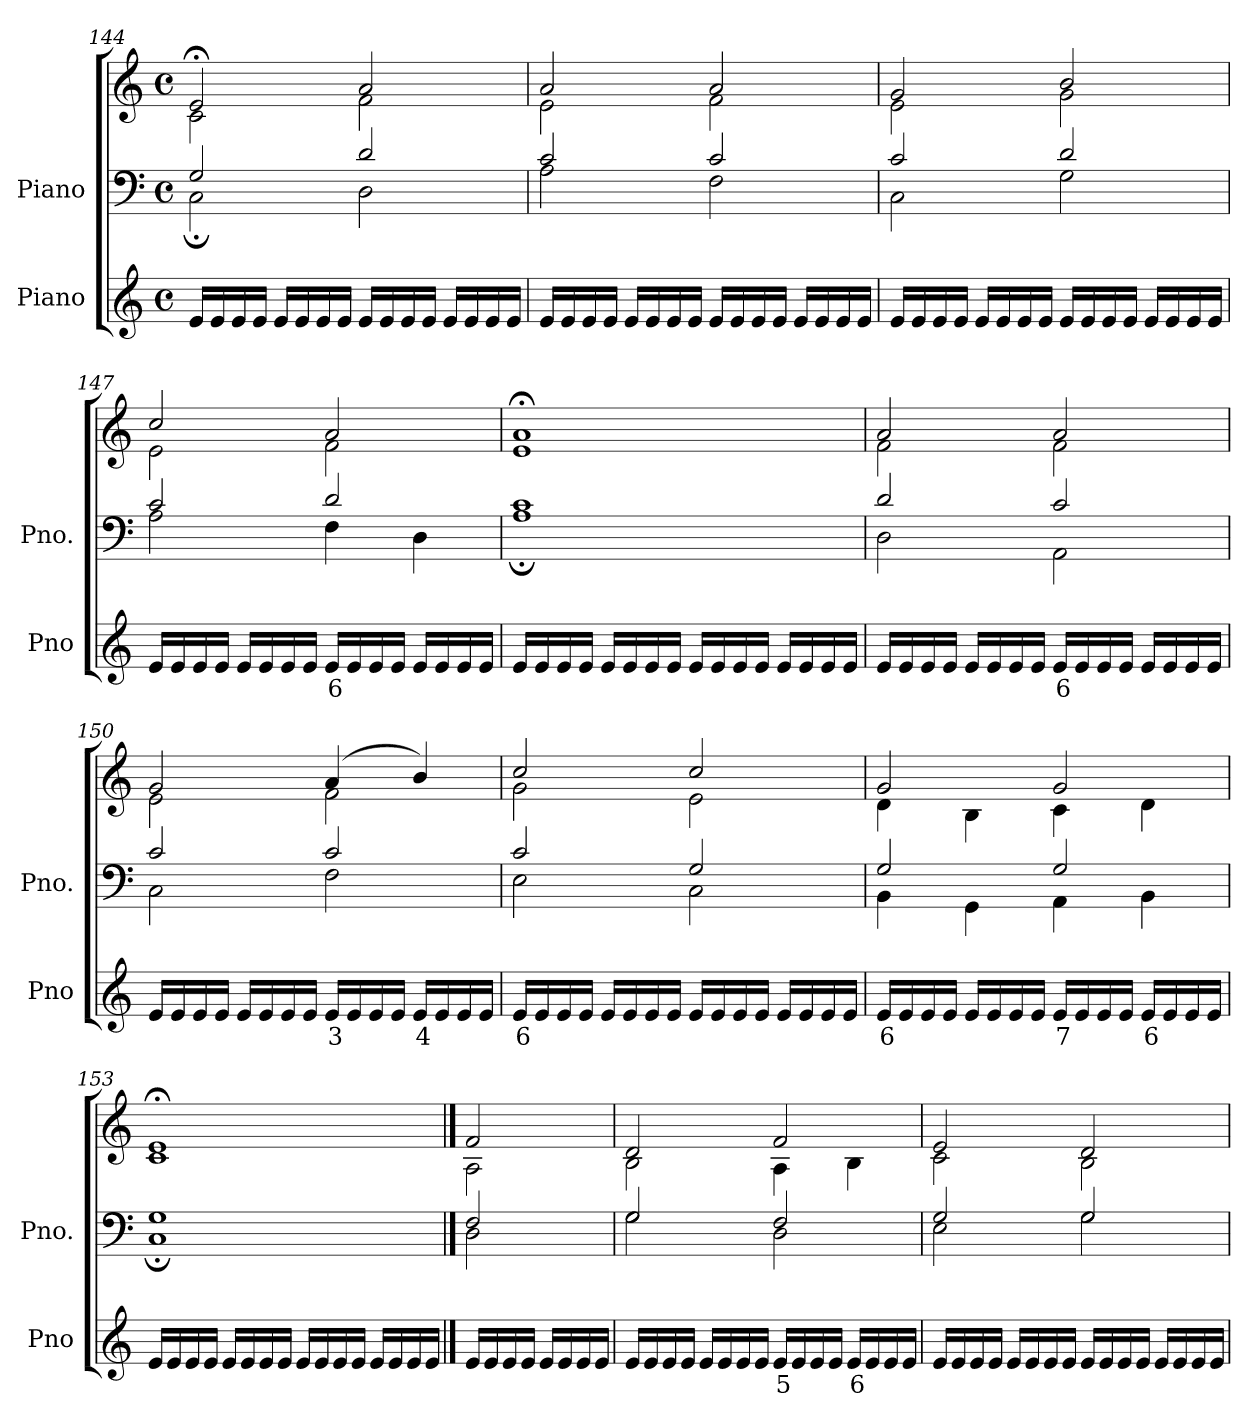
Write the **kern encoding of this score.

**kern	**text	**kern	**kern
*part2	*part2	*part1	*part1
*staff3	*staff3	*staff2	*staff1
*I"Piano	*	*I"Piano	*
*I'Pno	*	*I'Pno.	*
*clefG2	*	*clefF4	*clefG2
*k[]	*	*k[]	*k[]
*M4/4	*	*M4/4	*M4/4
*met(c)	*	*met(c)	*met(c)
=144	=144	=144	=144
*	*	*^	*^
16e/LL	.	2G/	2C;\	2e;</	2c\
16e/	.	.	.	.	.
16e/	.	.	.	.	.
16e/JJ	.	.	.	.	.
16e/LL	.	.	.	.	.
16e/	.	.	.	.	.
16e/	.	.	.	.	.
16e/JJ	.	.	.	.	.
16e/LL	.	2d/	2D\	2a/	2f\
16e/	.	.	.	.	.
16e/	.	.	.	.	.
16e/JJ	.	.	.	.	.
16e/LL	.	.	.	.	.
16e/	.	.	.	.	.
16e/	.	.	.	.	.
16e/JJ	.	.	.	.	.
=145	=145	=145	=145	=145	=145
16e/LL	.	2c/	2A\	2a/	2e\
16e/	.	.	.	.	.
16e/	.	.	.	.	.
16e/JJ	.	.	.	.	.
16e/LL	.	.	.	.	.
16e/	.	.	.	.	.
16e/	.	.	.	.	.
16e/JJ	.	.	.	.	.
16e/LL	.	2c/	2F\	2a/	2f\
16e/	.	.	.	.	.
16e/	.	.	.	.	.
16e/JJ	.	.	.	.	.
16e/LL	.	.	.	.	.
16e/	.	.	.	.	.
16e/	.	.	.	.	.
16e/JJ	.	.	.	.	.
=146	=146	=146	=146	=146	=146
16e/LL	.	2c/	2C\	2g/	2e\
16e/	.	.	.	.	.
16e/	.	.	.	.	.
16e/JJ	.	.	.	.	.
16e/LL	.	.	.	.	.
16e/	.	.	.	.	.
16e/	.	.	.	.	.
16e/JJ	.	.	.	.	.
16e/LL	.	2d/	2G\	2b/	2g\
16e/	.	.	.	.	.
16e/	.	.	.	.	.
16e/JJ	.	.	.	.	.
16e/LL	.	.	.	.	.
16e/	.	.	.	.	.
16e/	.	.	.	.	.
16e/JJ	.	.	.	.	.
=147	=147	=147	=147	=147	=147
16e/LL	.	2c/	2A\	2cc/	2e\
16e/	.	.	.	.	.
16e/	.	.	.	.	.
16e/JJ	.	.	.	.	.
16e/LL	.	.	.	.	.
16e/	.	.	.	.	.
16e/	.	.	.	.	.
16e/JJ	.	.	.	.	.
!	!LO:LY:b	!	!	!	!
16e/LL	6	2d/	4F\	2a/	2f\
16e/	.	.	.	.	.
16e/	.	.	.	.	.
16e/JJ	.	.	.	.	.
16e/LL	.	.	4D\	.	.
16e/	.	.	.	.	.
16e/	.	.	.	.	.
16e/JJ	.	.	.	.	.
=148	=148	=148	=148	=148	=148
16e/LL	.	1c	1A;	1a;<	1e
16e/	.	.	.	.	.
16e/	.	.	.	.	.
16e/JJ	.	.	.	.	.
16e/LL	.	.	.	.	.
16e/	.	.	.	.	.
16e/	.	.	.	.	.
16e/JJ	.	.	.	.	.
16e/LL	.	.	.	.	.
16e/	.	.	.	.	.
16e/	.	.	.	.	.
16e/JJ	.	.	.	.	.
16e/LL	.	.	.	.	.
16e/	.	.	.	.	.
16e/	.	.	.	.	.
16e/JJ	.	.	.	.	.
=149	=149	=149	=149	=149	=149
16e/LL	.	2d/	2D\	2a/	2f\
16e/	.	.	.	.	.
16e/	.	.	.	.	.
16e/JJ	.	.	.	.	.
16e/LL	.	.	.	.	.
16e/	.	.	.	.	.
16e/	.	.	.	.	.
16e/JJ	.	.	.	.	.
!	!LO:LY:b	!	!	!	!
16e/LL	6	2c/	2AA\	2a/	2f\
16e/	.	.	.	.	.
16e/	.	.	.	.	.
16e/JJ	.	.	.	.	.
16e/LL	.	.	.	.	.
16e/	.	.	.	.	.
16e/	.	.	.	.	.
16e/JJ	.	.	.	.	.
=150	=150	=150	=150	=150	=150
16e/LL	.	2c/	2C\	2g/	2e\
16e/	.	.	.	.	.
16e/	.	.	.	.	.
16e/JJ	.	.	.	.	.
16e/LL	.	.	.	.	.
16e/	.	.	.	.	.
16e/	.	.	.	.	.
16e/JJ	.	.	.	.	.
!	!LO:LY:b	!	!	!	!
16e/LL	3	2c/	2F\	(>4a/	2f\
16e/	.	.	.	.	.
16e/	.	.	.	.	.
16e/JJ	.	.	.	.	.
!	!LO:LY:b	!	!	!	!
16e/LL	4	.	.	4b/)	.
16e/	.	.	.	.	.
16e/	.	.	.	.	.
16e/JJ	.	.	.	.	.
=151	=151	=151	=151	=151	=151
!	!LO:LY:b	!	!	!	!
16e/LL	6	2c/	2E\	2cc/	2g\
16e/	.	.	.	.	.
16e/	.	.	.	.	.
16e/JJ	.	.	.	.	.
16e/LL	.	.	.	.	.
16e/	.	.	.	.	.
16e/	.	.	.	.	.
16e/JJ	.	.	.	.	.
16e/LL	.	2G/	2C\	2cc/	2e\
16e/	.	.	.	.	.
16e/	.	.	.	.	.
16e/JJ	.	.	.	.	.
16e/LL	.	.	.	.	.
16e/	.	.	.	.	.
16e/	.	.	.	.	.
16e/JJ	.	.	.	.	.
=152	=152	=152	=152	=152	=152
!	!LO:LY:b	!	!	!	!
16e/LL	6	2G/	4BB\	2g/	4d\
16e/	.	.	.	.	.
16e/	.	.	.	.	.
16e/JJ	.	.	.	.	.
16e/LL	.	.	4GG\	.	4B\
16e/	.	.	.	.	.
16e/	.	.	.	.	.
16e/JJ	.	.	.	.	.
!	!LO:LY:b	!	!	!	!
16e/LL	7	2G/	4AA\	2g/	4c\
16e/	.	.	.	.	.
16e/	.	.	.	.	.
16e/JJ	.	.	.	.	.
!	!LO:LY:b	!	!	!	!
16e/LL	6	.	4BB\	.	4d\
16e/	.	.	.	.	.
16e/	.	.	.	.	.
16e/JJ	.	.	.	.	.
=153	=153	=153	=153	=153	=153
16e/LL	.	1G	1C;	1e;<	1c
16e/	.	.	.	.	.
16e/	.	.	.	.	.
16e/JJ	.	.	.	.	.
16e/LL	.	.	.	.	.
16e/	.	.	.	.	.
16e/	.	.	.	.	.
16e/JJ	.	.	.	.	.
16e/LL	.	.	.	.	.
16e/	.	.	.	.	.
16e/	.	.	.	.	.
16e/JJ	.	.	.	.	.
16e/LL	.	.	.	.	.
16e/	.	.	.	.	.
16e/	.	.	.	.	.
16e/JJ	.	.	.	.	.
==154	==154	==154	==154	==154	==154
16e/LL	.	2F/	2D\	2f/	2A\
16e/	.	.	.	.	.
16e/	.	.	.	.	.
16e/JJ	.	.	.	.	.
16e/LL	.	.	.	.	.
16e/	.	.	.	.	.
16e/	.	.	.	.	.
16e/JJ	.	.	.	.	.
=155	=155	=155	=155	=155	=155
16e/LL	.	2G/	2G\	2d/	2B\
16e/	.	.	.	.	.
16e/	.	.	.	.	.
16e/JJ	.	.	.	.	.
16e/LL	.	.	.	.	.
16e/	.	.	.	.	.
16e/	.	.	.	.	.
16e/JJ	.	.	.	.	.
!	!LO:LY:b	!	!	!	!
16e/LL	5	2F/	2D\	2f/	4A\
16e/	.	.	.	.	.
16e/	.	.	.	.	.
16e/JJ	.	.	.	.	.
!	!LO:LY:b	!	!	!	!
16e/LL	6	.	.	.	4B\
16e/	.	.	.	.	.
16e/	.	.	.	.	.
16e/JJ	.	.	.	.	.
=156	=156	=156	=156	=156	=156
16e/LL	.	2G/	2E\	2e/	2c\
16e/	.	.	.	.	.
16e/	.	.	.	.	.
16e/JJ	.	.	.	.	.
16e/LL	.	.	.	.	.
16e/	.	.	.	.	.
16e/	.	.	.	.	.
16e/JJ	.	.	.	.	.
16e/LL	.	2G/	2G\	2d/	2B\
16e/	.	.	.	.	.
16e/	.	.	.	.	.
16e/JJ	.	.	.	.	.
16e/LL	.	.	.	.	.
16e/	.	.	.	.	.
16e/	.	.	.	.	.
16e/JJ	.	.	.	.	.
*	*	*v	*v	*	*
*	*	*	*v	*v
=	=	=	=
*-	*-	*-	*-
